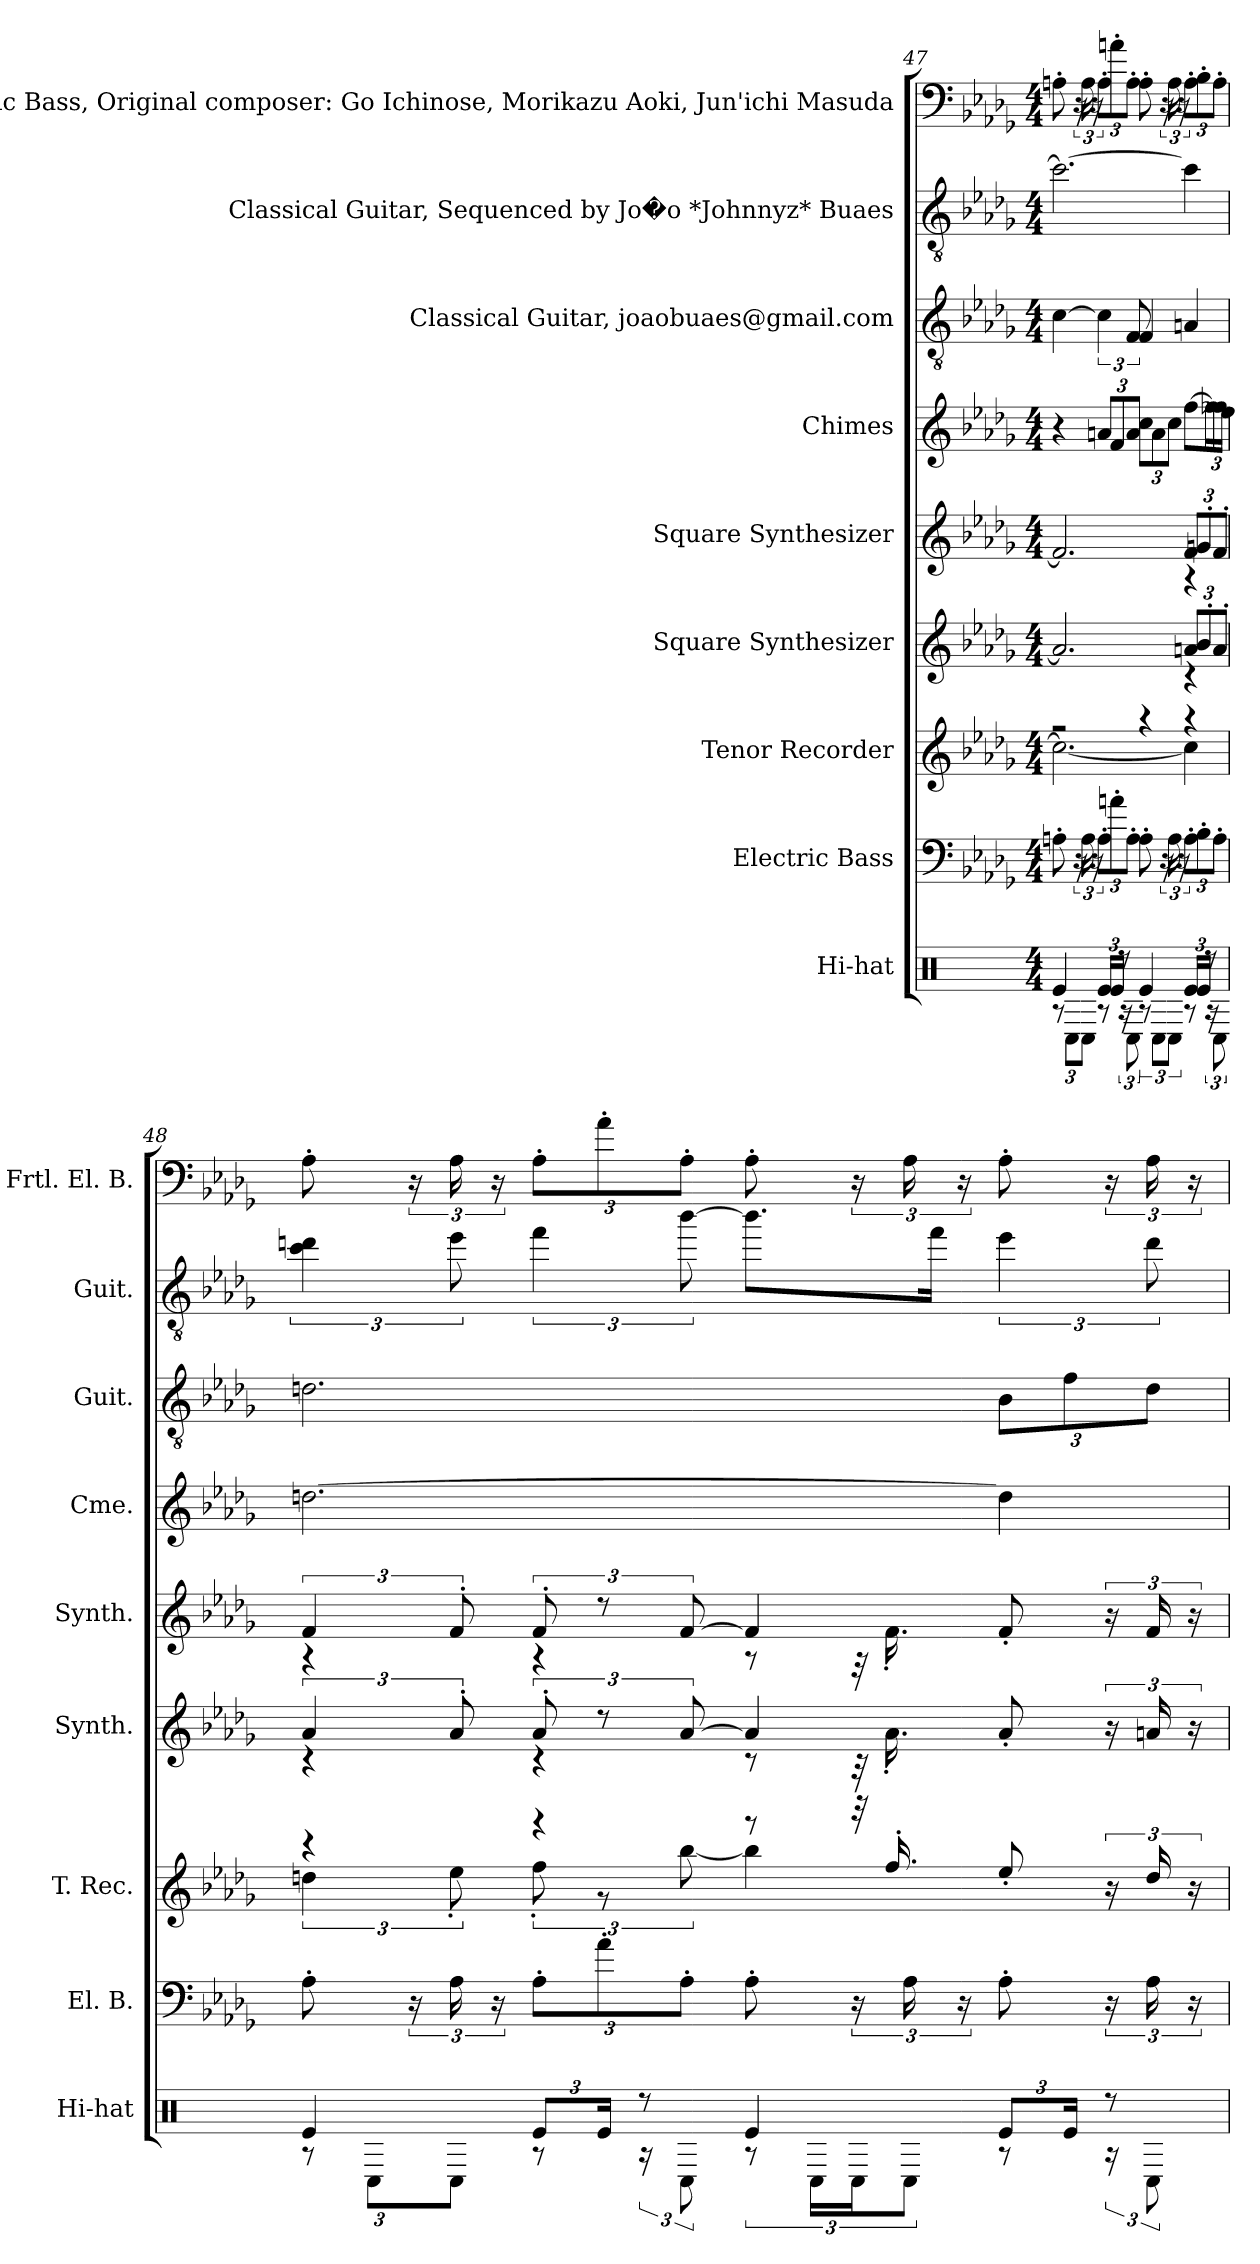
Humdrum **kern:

**kern	**kern	**kern	**kern	**kern	**kern	**kern	**kern	**kern
*part9	*part8	*part7	*part6	*part5	*part4	*part3	*part2	*part1
*staff9	*staff8	*staff7	*staff6	*staff5	*staff4	*staff3	*staff2	*staff1
*I"Hi-hat	*I"Electric Bass	*I"Tenor Recorder	*I"Square Synthesizer	*I"Square Synthesizer	*I"Chimes	*I"Classical Guitar, joaobuaes@gmail.com	*I"Classical Guitar, Sequenced by Jo�o *Johnnyz* Buaes	*I"Fretless Electric Bass, Original composer: Go Ichinose, Morikazu Aoki, Jun'ichi Masuda
*I'Hi-hat	*I'El. B.	*I'T. Rec.	*I'Synth.	*I'Synth.	*I'Cme.	*I'Guit.	*I'Guit.	*I'Frtl. El. B.
*clefX	*clefF4	*clefG2	*clefG2	*clefG2	*clefG2	*clefGv2	*clefGv2	*clefF4
*	*ITrd7c12	*	*	*	*	*	*	*ITrd7c12
*k[]	*k[b-e-a-d-g-]	*k[b-e-a-d-g-]	*k[b-e-a-d-g-]	*k[b-e-a-d-g-]	*k[b-e-a-d-g-]	*k[b-e-a-d-g-]	*k[b-e-a-d-g-]	*k[b-e-a-d-g-]
*M4/4	*M4/4	*M4/4	*M4/4	*M4/4	*M4/4	*M4/4	*M4/4	*M4/4
=47	=47	=47	=47	=47	=47	=47	=47	=47
*^	*	*^	*^	*^	*	*	*	*
4Re/	12r	8AAn'\	2r	2.cc\_	2.a/]	2.ryy	2.f/]	2.ryy	4r	[4c\	2.cc\_	8AAn'\
.	12RC\L	.	.	.	.	.	.	.	.	.	.	.
.	.	24r	.	.	.	.	.	.	.	.	.	24r
.	12RC\J	24AA\	.	.	.	.	.	.	.	.	.	24AA\
.	.	24r	.	.	.	.	.	.	.	.	.	24r
*Xbrackettup	*	*Xbrackettup	*	*	*	*	*	*	*Xbrackettup	*	*	*Xbrackettup
12Re/L	8r	12AA'\L	.	.	.	.	.	.	12an/L	6c\]	.	12AA'\L
24Re/Jk	.	12An'\	.	.	.	.	.	.	12f/	.	.	12An'\
*	*brackettup	*	*	*	*	*	*	*	*	*	*	*
8r	24r	.	.	.	.	.	.	.	.	.	.	.
.	12RC\	12AA'\J	.	.	.	.	.	.	12a/J	12F/	.	12AA'\J
4Re/	12r	8AA'\	4r	.	.	.	.	.	12cc\L	4F/	.	8AA'\
.	12RC\L	.	.	.	.	.	.	.	12a\	.	.	.
*	*	*brackettup	*	*	*	*	*	*	*	*	*	*brackettup
.	.	24r	.	.	.	.	.	.	.	.	.	24r
.	12RC\J	24AA\	.	.	.	.	.	.	12cc\J	.	.	24AA\
.	.	24r	.	.	.	.	.	.	.	.	.	24r
*Xbrackettup	*	*Xbrackettup	*	*	*Xbrackettup	*	*Xbrackettup	*	*	*	*	*Xbrackettup
12Re/L	8r	12AA'\L	4r	4cc\]	12an/L	4r	12f/L	4r	[8ff\L	4An/	4cc\]	12AA'\L
24Re/Jk	.	12BB-'\	.	.	12b-'/	.	12gn'/	.	.	.	.	12BB-'\
*	*brackettup	*	*	*	*	*	*	*	*	*	*	*
8r	24r	.	.	.	.	.	.	.	24ff\L]	.	.	.
.	12RC\	12AA'\J	.	.	12a'/J	.	12f'/J	.	24ff-X\	.	.	12AA'\J
.	.	.	.	.	.	.	.	.	24ee-\JJ	.	.	.
!!LO:PB:g=z
=48	=48	=48	=48	=48	=48	=48	=48	=48	=48	=48	=48	=48
*	*	*	*	*	*brackettup	*	*brackettup	*	*	*	*	*
4Re/	12r	8AA-'\	4r	6ddn\	6a-/	4r	6f/	4r	[2.ddn\	2.dn\	6cc\ 6ddn\	8AA-'\
.	12RC\L	.	.	.	.	.	.	.	.	.	.	.
*	*	*brackettup	*	*	*	*	*	*	*	*	*	*brackettup
.	.	24r	.	.	.	.	.	.	.	.	.	24r
.	12RC\J	24AA-\	.	12ee-'\	12a-'/	.	12f'/	.	.	.	12ee-\	24AA-\
.	.	24r	.	.	.	.	.	.	.	.	.	24r
*Xbrackettup	*	*Xbrackettup	*	*	*	*	*	*	*	*	*	*Xbrackettup
12Re/L	8r	12AA-'\L	4r	12ff'\	12a-'/	4r	12f'/	4r	.	.	6ff\	12AA-'\L
24Re/Jk	.	12A-'\	.	12r	12r	.	12r	.	.	.	.	12A-'\
*	*brackettup	*	*	*	*	*	*	*	*	*	*	*
8r	24r	.	.	.	.	.	.	.	.	.	.	.
.	12RC\	12AA-'\J	.	[12bb-\	[12a-/	.	[12f/	.	.	.	[12bb-\	12AA-'\J
4Re/	12r	8AA-'\	8r	4bb-\]	4a-/]	8r	4f/]	8r	.	.	8.bb-\L]	8AA-'\
.	24RC\LL	.	.	.	.	.	.	.	.	.	.	.
*	*Xbrackettup	*brackettup	*	*	*	*	*	*	*	*	*	*brackettup
.	24RC\J	24r	32r	.	.	32r	.	32r	.	.	.	24r
.	.	.	16.ff'/	.	.	16.a-'\	.	16.f'\	.	.	.	.
.	12RC\J	24AA-\	.	.	.	.	.	.	.	.	.	24AA-\
.	.	.	.	.	.	.	.	.	.	.	16ff\Jk	.
.	.	24r	.	.	.	.	.	.	.	.	.	24r
*	*	*	*	*	*	*	*	*	*	*Xbrackettup	*	*
12Re/L	8r	8AA-'\	8ee-'/	4ryy	8a-'/	4ryy	8f'/	4ryy	4dd\]	12B-\L	6ee-\	8AA-'\
24Re/Jk	.	.	.	.	.	.	.	.	.	12f\	.	.
*	*brackettup	*	*	*	*	*	*	*	*	*	*	*
8r	24r	24r	24r	.	24r	.	24r	.	.	.	.	24r
.	12RC\	24AA-\	24dd/	.	24an/	.	24f/	.	.	12d\J	12dd\	24AA-\
.	.	24r	24r	.	24r	.	24r	.	.	.	.	24r
*	*	*	*v	*v	*	*	*v	*v	*	*	*	*
*v	*v	*	*	*v	*v	*	*	*	*	*
=	=	=	=	=	=	=	=	=
*-	*-	*-	*-	*-	*-	*-	*-	*-
